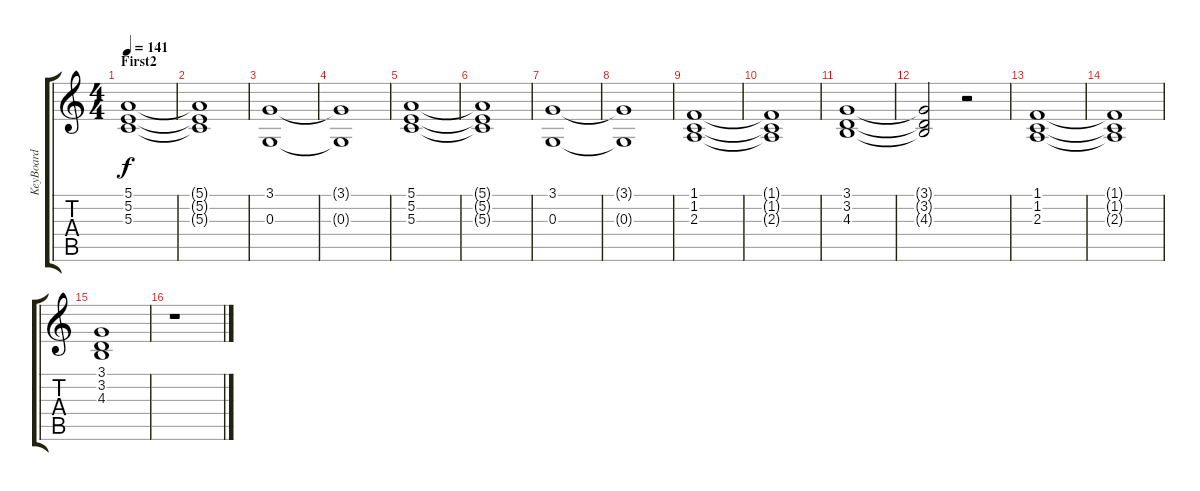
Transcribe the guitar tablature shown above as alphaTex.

\track ("KeyBoard" "KeyBoard") {instrument stringensemble2}
\staff {score tabs}
\tuning (E4 B3 G3 D3 A2 E2) {hide}
\ts (4 4)
\section ("" "First2")
\tempo 141
\clef g2
\ks c
(5.1 5.2 5.3).1{dy f} |
(5.1{t} 5.2{t} 5.3{t}).1 |
(3.1 0.3).1 |
(3.1{t} 0.3{t}).1 |
(5.1 5.2 5.3).1 |
(5.1{t} 5.2{t} 5.3{t}).1 |
(3.1 0.3).1 |
(3.1{t} 0.3{t}).1 |
(1.1 1.2 2.3).1 |
(1.1{t} 1.2{t} 2.3{t}).1 |
(3.1 3.2 4.3).1 |
(3.1{t} 3.2{t} 4.3{t}).2 r.2 |
(1.1 1.2 2.3).1 |
(1.1{t} 1.2{t} 2.3{t}).1 |
(3.1 3.2 4.3).1 |
r.1
